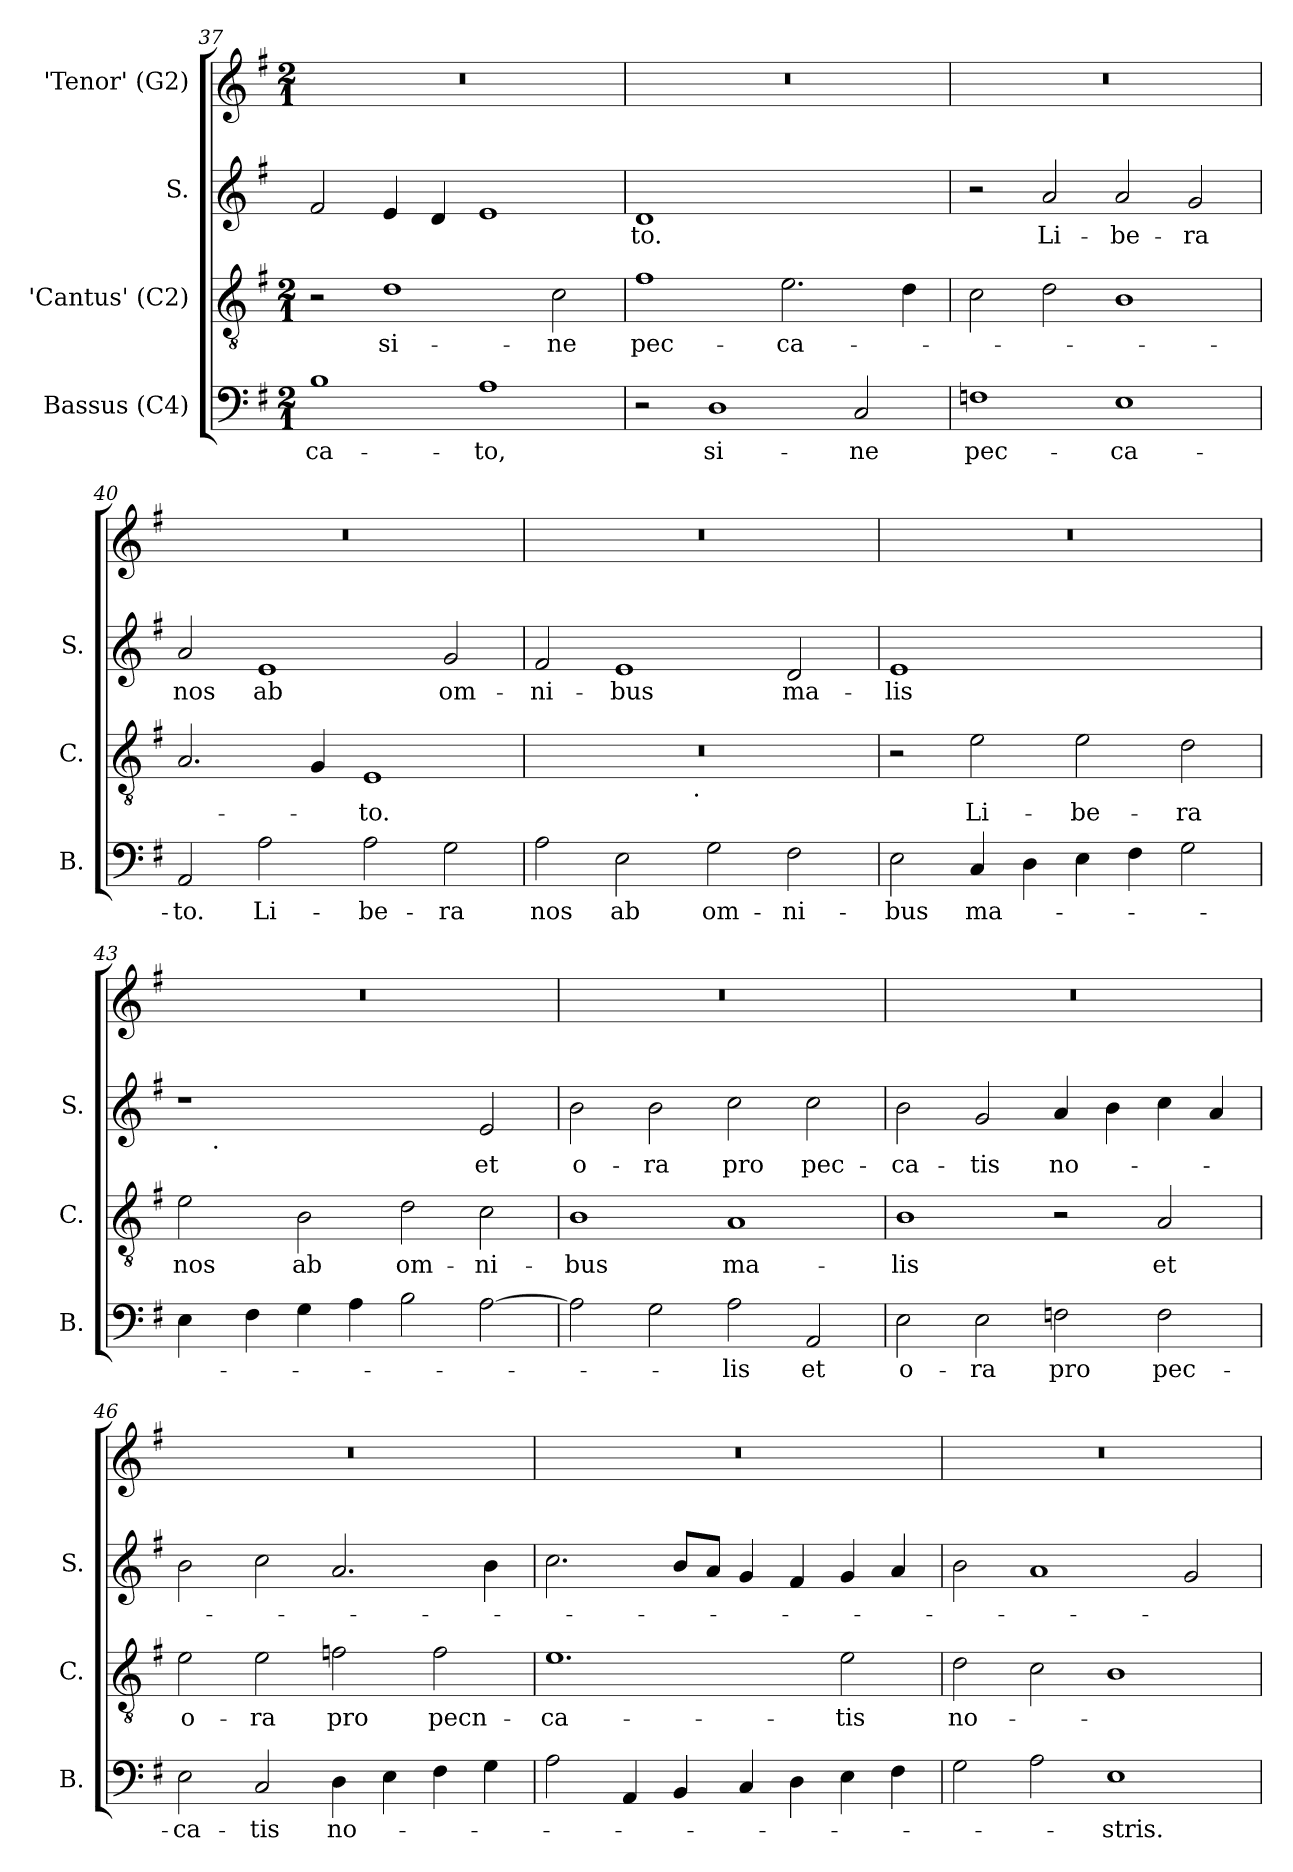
**kern	**text	**kern	**text	**kern	**text	**kern
*part4	*part4	*part3	*part3	*part2	*part2	*part1
*staff4	*staff4	*staff3	*staff3	*staff2	*staff2	*staff1
*I"Bassus (C4)	*	*I"'Cantus' (C2)	*	*I"S.	*	*I"'Tenor' (G2)
*I'B.	*	*I'C.	*	*I'S.	*	*
*clefF4	*	*clefGv2	*	*clefG2	*	*clefG2
*k[f#]	*	*k[f#]	*	*k[f#]	*	*k[f#]
*G:	*	*G:	*	*G:	*	*G:
*M2/1	*	*M2/1	*	*	*	*M2/1
=37	=37	=37	=37	=37	=37	=37
!	!LO:LY:b	!	!	!	!	!
1B	-ca-	2r	.	2f#/	.	0r
!	!	!	!LO:LY:b	!	!	!
.	.	1d	si-	4e/	.	.
.	.	.	.	4d/	.	.
!	!LO:LY:b	!	!	!	!	!
1A	-to,	.	.	1e	.	.
!	!	!	!LO:LY:b	!	!	!
.	.	2c\	-ne	.	.	.
!!LO:LB:g=z
=38	=38	=38	=38	=38	=38	=38
*	*	*	*	*^	*	*
!	!	!	!LO:LY:b	!	!LO:N:vis=1	!LO:LY:b	!
2r	.	1f#	pec-	1d	0rc	-to.	0r
!	!LO:LY:b	!	!	!	!	!	!
1D	si-	.	.	.	.	.	.
!	!	!	!LO:LY:b	!	!	!	!
.	.	2.e\	-ca-	1ryy	.	.	.
!	!LO:LY:b	!	!	!	!	!	!
2C/	-ne	.	.	.	.	.	.
.	.	4d\	.	.	.	.	.
*	*	*	*	*v	*v	*	*
=39	=39	=39	=39	=39	=39	=39
!	!LO:LY:b	!	!	!	!	!
1F	pec-	2c\	.	2r	.	0r
!	!	!	!	!	!LO:LY:b	!
.	.	2d\	.	2a/	Li-	.
!	!LO:LY:b	!	!	!	!LO:LY:b	!
1E	-ca-	1B	.	2a/	-be-	.
!	!	!	!	!	!LO:LY:b	!
.	.	.	.	2g/	-ra	.
=40	=40	=40	=40	=40	=40	=40
!	!LO:LY:b	!	!	!	!LO:LY:b	!
2AA/	-to.	2.A/	.	2a/	nos	0r
!	!LO:LY:b	!	!	!	!LO:LY:b	!
2A\	Li-	.	.	1e	ab	.
.	.	4G/	.	.	.	.
!	!LO:LY:b	!	!LO:LY:b	!	!	!
2A\	-be-	1E	-to.	.	.	.
!	!LO:LY:b	!	!	!	!LO:LY:b	!
2G\	-ra	.	.	2g/	om-	.
=41	=41	=41	=41	=41	=41	=41
!	!LO:LY:b	!	!	!	!LO:LY:b	!
*	*	*^	*	*	*	*
2A\	nos	0r	2ryy	.	2f#/	-ni-	0r
!	!LO:LY:b	!	!	!	!	!LO:LY:b	!
2E\	ab	.	4...ryy	.	1e	-bus	.
!	!	!	!LO:TX:b:t=.	!	!	!	!
.	.	.	1ryy	.	.	.	.
!	!LO:LY:b	!	!	!	!	!	!
2G\	om-	.	.	.	.	.	.
!	!LO:LY:b	!	!	!	!	!LO:LY:b	!
2F#\	-ni-	.	.	.	2d/	ma-	.
.	.	.	32ryy	.	.	.	.
!!LO:LB:g=z
=42	=42	=42	=42	=42	=42	=42	=42
*	*	*	*	*	*^	*	*
!	!LO:LY:b	!	!	!	!	!LO:N:vis=1	!LO:LY:b	!
*	*	*v	*v	*	*	*	*	*
2E\	-bus	2r	.	1e	0rc	-lis	0r
!	!LO:LY:b	!	!LO:LY:b	!	!	!	!
4C/	ma-	2e\	Li-	.	.	.	.
4D\	.	.	.	.	.	.	.
!	!	!	!LO:LY:b	!	!	!	!
4E\	.	2e\	-be-	1ryy	.	.	.
4F#\	.	.	.	.	.	.	.
!	!	!	!LO:LY:b	!	!	!	!
2G\	.	2d\	-ra	.	.	.	.
=43	=43	=43	=43	=43	=43	=43	=43
!	!	!	!LO:LY:b	!	!	!	!
4E\	.	2e\	nos	1r	8ryy	.	0r
!	!	!	!	!	!LO:TX:b:t=.	!	!
.	.	.	.	.	1...ryy	.	.
4F#\	.	.	.	.	.	.	.
!	!	!	!LO:LY:b	!	!	!	!
4G\	.	2B\	ab	.	.	.	.
4A\	.	.	.	.	.	.	.
!	!	!	!LO:LY:b	!	!	!	!
2B\	.	2d\	om-	2ryy	.	.	.
!	!	!	!LO:LY:b	!	!	!LO:LY:b	!
[>2A\	.	2c\	-ni-	2e/	.	et	.
=44	=44	=44	=44	=44	=44	=44	=44
!	!	!	!LO:LY:b	!	!	!LO:LY:b	!
*	*	*	*	*v	*v	*	*
2A\]	.	1B	-bus	2b\	o-	0r
!	!	!	!	!	!LO:LY:b	!
2G\	.	.	.	2b\	-ra	.
!	!LO:LY:b	!	!LO:LY:b	!	!LO:LY:b	!
2A\	-lis	1A	ma-	2cc\	pro	.
!	!LO:LY:b	!	!	!	!LO:LY:b	!
2AA/	et	.	.	2cc\	pec-	.
=45	=45	=45	=45	=45	=45	=45
!	!LO:LY:b	!	!LO:LY:b	!	!LO:LY:b	!
2E\	o-	1B	-lis	2b\	-ca-	0r
!	!LO:LY:b	!	!	!	!LO:LY:b	!
2E\	-ra	.	.	2g/	-tis	.
!	!LO:LY:b	!	!	!	!LO:LY:b	!
2F\	pro	2r	.	4a/	no-	.
.	.	.	.	4b\	.	.
!	!LO:LY:b	!	!LO:LY:b	!	!	!
2F\	pec-	2A/	et	4cc\	.	.
.	.	.	.	4a/	.	.
!!LO:LB:g=z
=46	=46	=46	=46	=46	=46	=46
!	!LO:LY:b	!	!LO:LY:b	!	!	!
2E\	-ca-	2e\	o-	2b\	.	0r
!	!LO:LY:b	!	!LO:LY:b	!	!	!
2C/	-tis	2e\	-ra	2cc\	.	.
!	!LO:LY:b	!	!LO:LY:b	!	!	!
4D\	no-	2f\	pro	2.a/	.	.
4E\	.	.	.	.	.	.
!	!	!	!LO:LY:b:rj	!	!	!
4F#\	.	2f\	pecn-	.	.	.
4G\	.	.	.	4b\	.	.
=47	=47	=47	=47	=47	=47	=47
!	!	!	!LO:LY:b	!	!	!
2A\	.	1.e	-ca-	2.cc\	.	0r
4AA/	.	.	.	.	.	.
4BB/	.	.	.	8b/L	.	.
.	.	.	.	8a/J	.	.
4C/	.	.	.	4g/	.	.
4D\	.	.	.	4f#/	.	.
!	!	!	!LO:LY:b	!	!	!
4E\	.	2e\	-tis	4g/	.	.
4F#\	.	.	.	4a/	.	.
=48	=48	=48	=48	=48	=48	=48
!	!	!	!LO:LY:b	!	!	!
2G\	.	2d\	no-	2b\	.	0r
2A\	.	2c\	.	1a	.	.
!	!LO:LY:b	!	!	!	!	!
1E	-stris.	1B	.	.	.	.
.	.	.	.	2g/	.	.
=	=	=	=	=	=	=
*-	*-	*-	*-	*-	*-	*-
